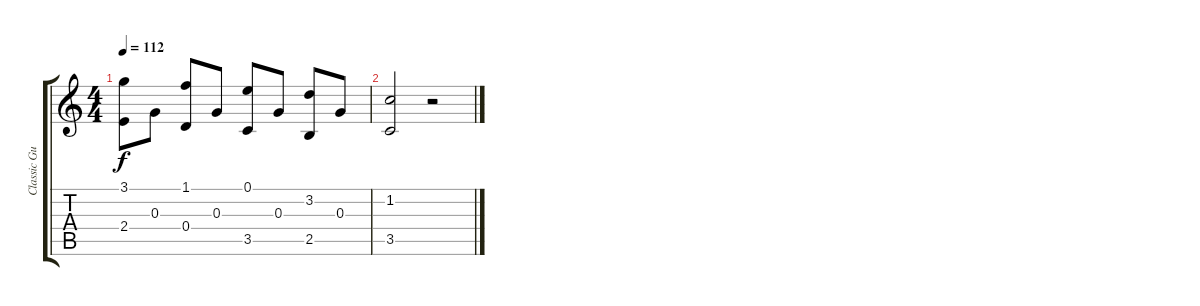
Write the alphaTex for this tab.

\track ("Classic Guitar" "Classic Gu") {instrument acousticguitarnylon}
\staff {score tabs}
\tuning (E4 B3 G3 D3 A2 E2) {hide}
\ts (4 4)
\tempo 112
\clef g2
\ks c
(3.1 2.4).8{dy f} 0.3.8 (1.1 0.4).8 0.3.8 (0.1 3.5).8 0.3.8 (3.2 2.5).8 0.3.8 |
(1.2 3.5).2 r.2
